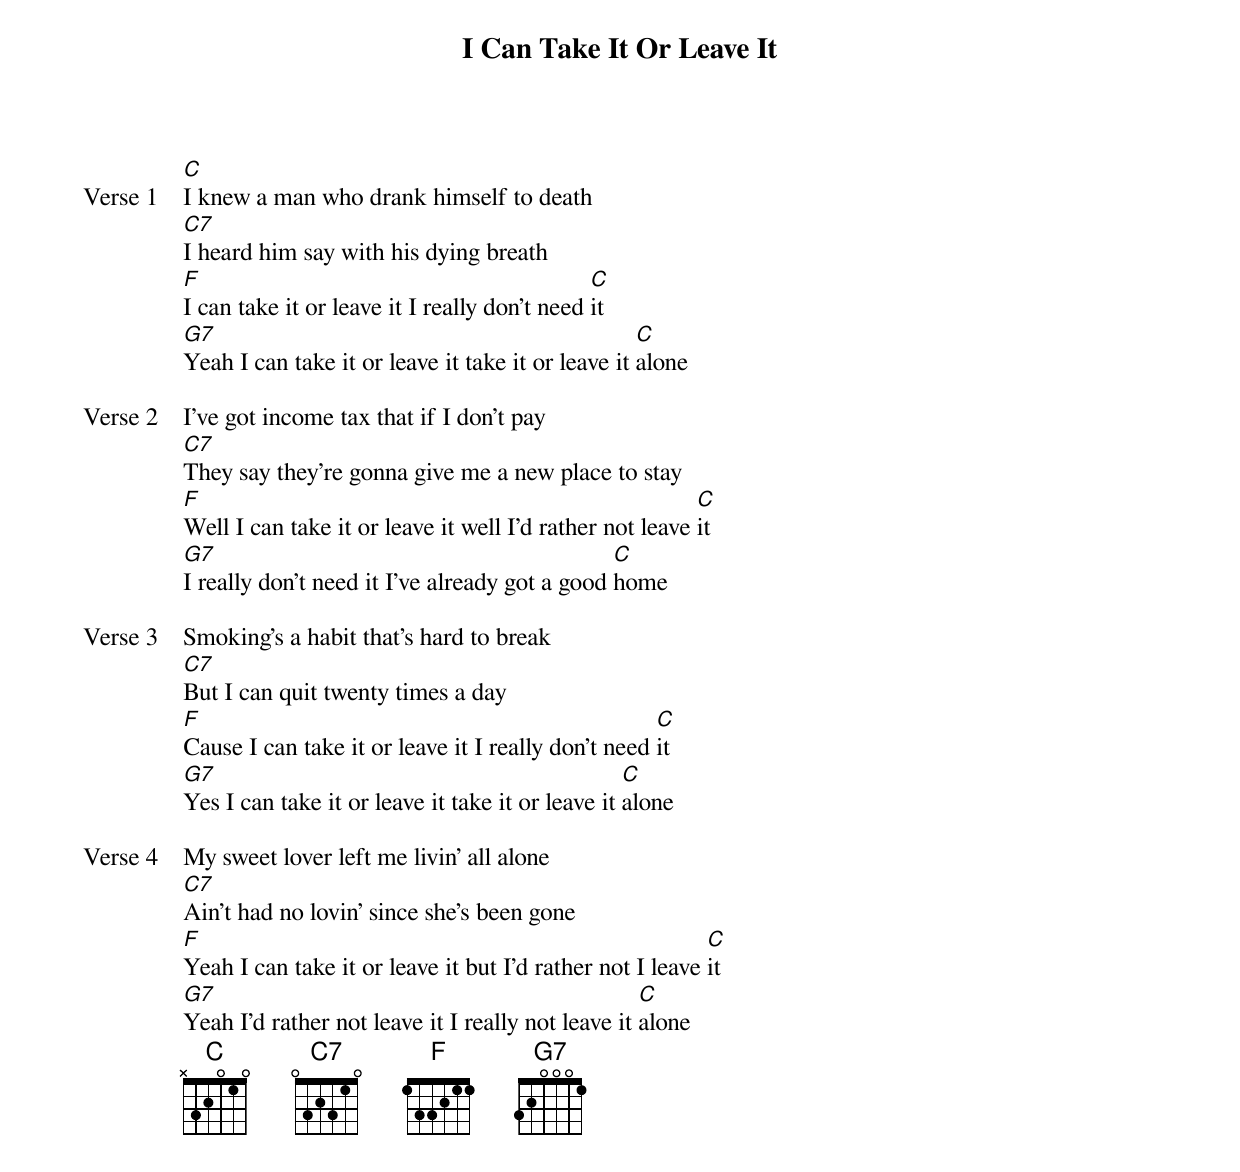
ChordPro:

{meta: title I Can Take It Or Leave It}
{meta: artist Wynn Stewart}
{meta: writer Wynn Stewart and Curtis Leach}

{start_of_verse: Verse 1}
[C]I knew a man who drank himself to death
[C7]I heard him say with his dying breath
[F]I can take it or leave it I really don't need [C]it
[G7]Yeah I can take it or leave it take it or leave it [C]alone
{end_of_verse}

{start_of_verse: Verse 2}
I've got income tax that if I don't pay
[C7]They say they're gonna give me a new place to stay
[F]Well I can take it or leave it well I'd rather not leave [C]it
[G7]I really don't need it I've already got a good [C]home
{end_of_verse}

{start_of_verse: Verse 3}
Smoking's a habit that's hard to break
[C7]But I can quit twenty times a day
[F]Cause I can take it or leave it I really don't need [C]it
[G7]Yes I can take it or leave it take it or leave it [C]alone
{end_of_verse}

{start_of_verse: Verse 4}
My sweet lover left me livin' all alone
[C7]Ain't had no lovin' since she's been gone
[F]Yeah I can take it or leave it but I'd rather not I leave [C]it
[G7]Yeah I’d rather not leave it I really not leave it [C]alone
{end_of_verse}
